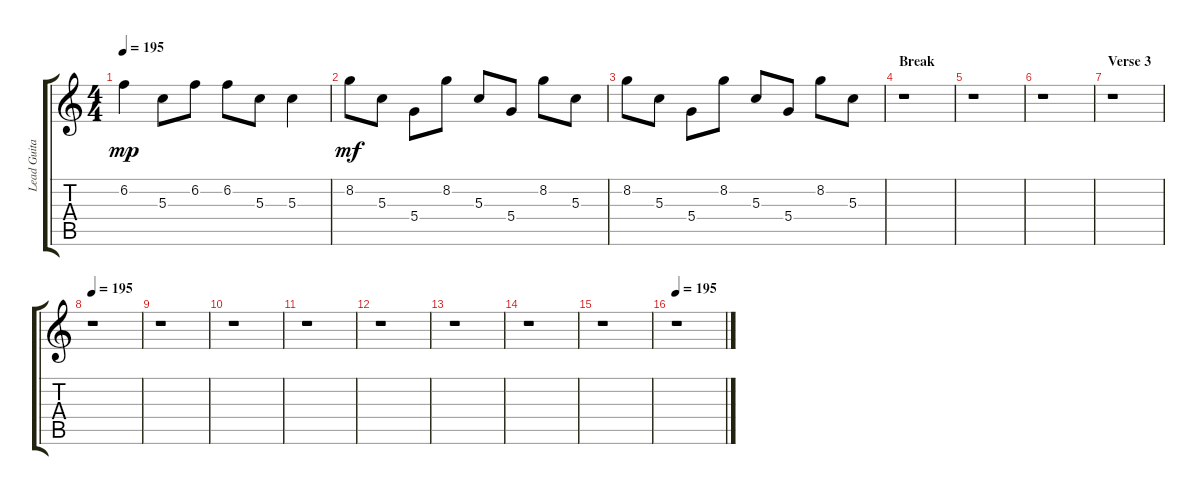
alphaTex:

\track ("Lead Guitar" "Lead Guita") {instrument distortionguitar}
\staff {score tabs}
\tuning (E4 B3 G3 D3 A2 D2) {hide}
\ts (4 4)
\tempo 195
\clef g2
\ks c
6.2.4{dy mp} 5.3.8 6.2.8 6.2.8 5.3.8 5.3.4 |
8.2.8{dy mf} 5.3.8 5.4.8 8.2.8 5.3.8 5.4.8 8.2.8 5.3.8 |
8.2.8 5.3.8 5.4.8 8.2.8 5.3.8 5.4.8 8.2.8 5.3.8 |
\section ("" "Break")
r.1 |
r.1 |
r.1 |
\section ("" "Verse 3")
r.1 |
\tempo 195
r.1 |
r.1 |
r.1 |
r.1 |
r.1 |
r.1 |
r.1 |
r.1 |
\tempo 195
r.1
